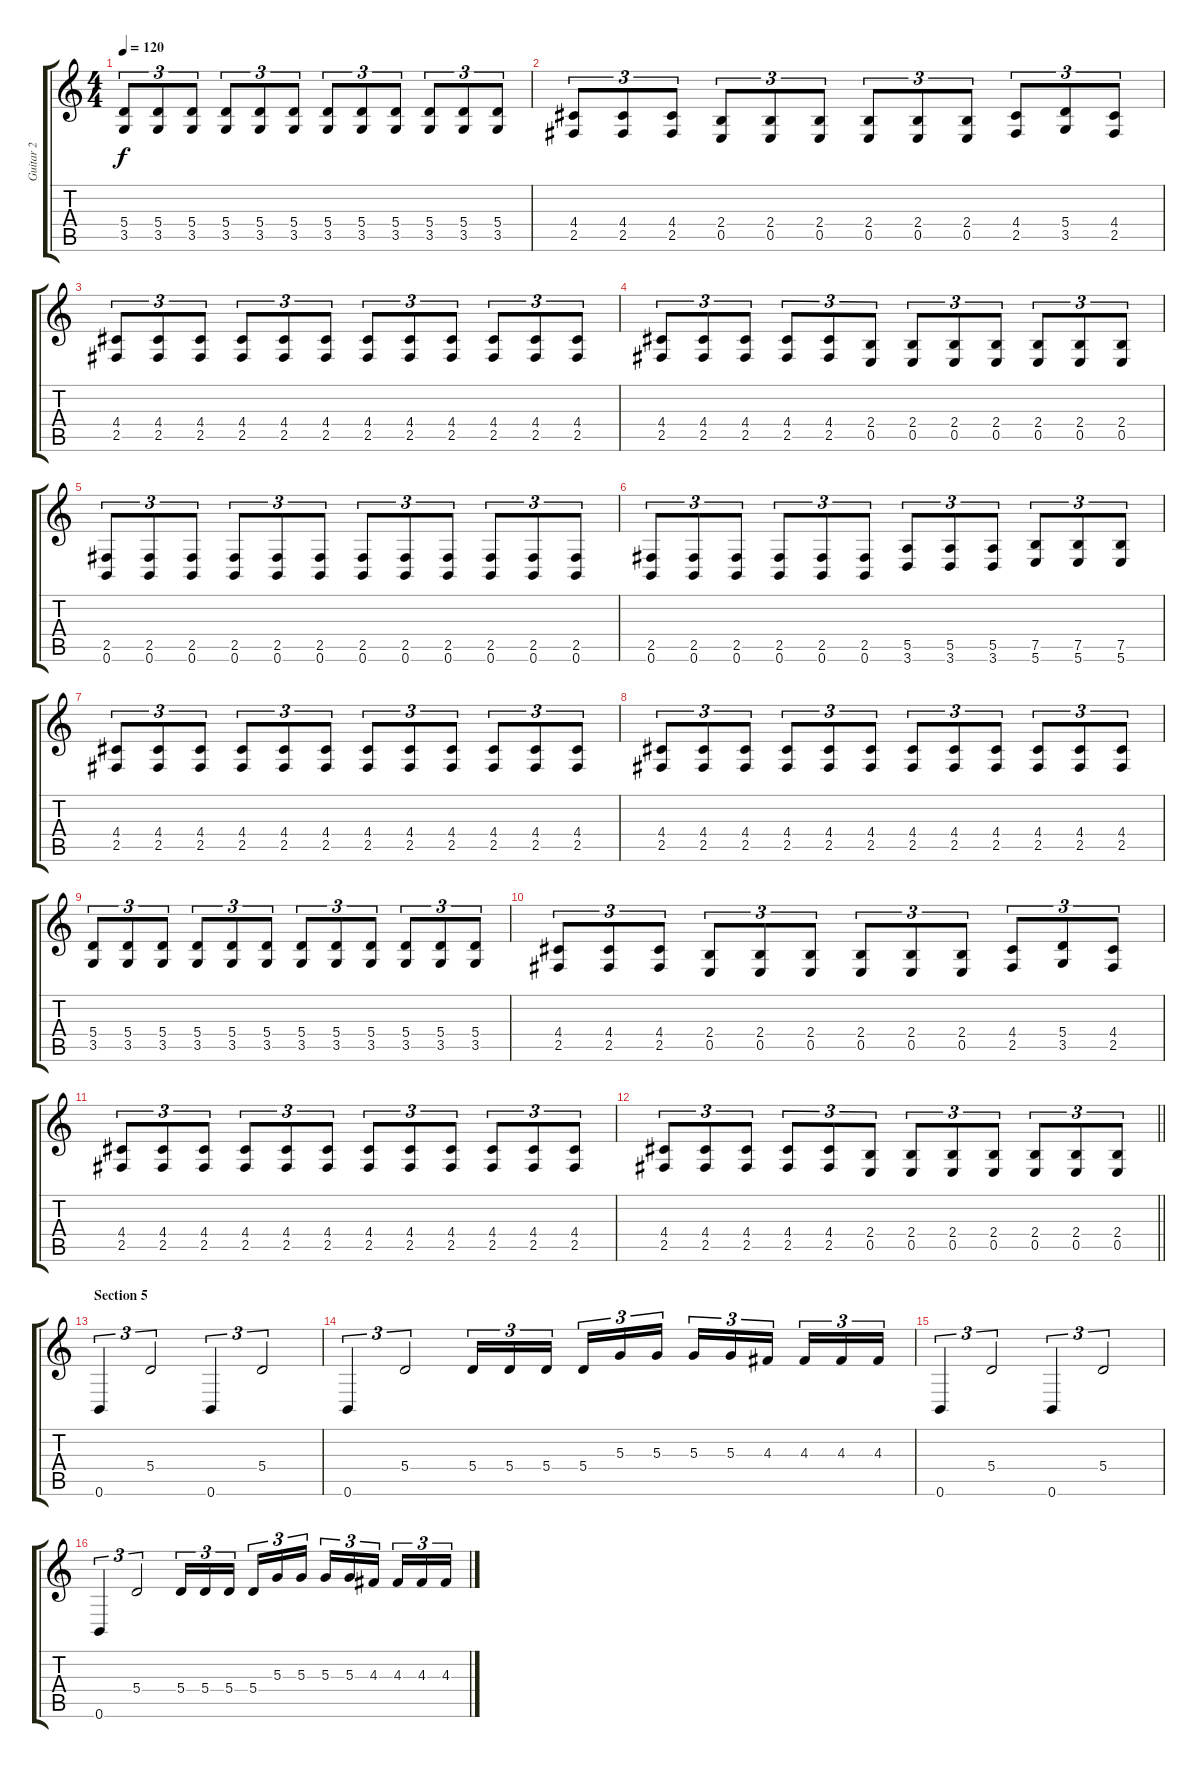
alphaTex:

\track ("Guitar 2" "Guitar 2") {instrument distortionguitar}
\staff {score tabs}
\tuning (B3 Gb3 D3 A2 E2 B1) {hide}
\ts (4 4)
\tempo 120
\clef g2
\ks c
(5.4 3.5).8{tu (3 2) dy f} (5.4 3.5).8{tu (3 2)} (5.4 3.5).8{tu (3 2)} (5.4 3.5).8{tu (3 2)} (5.4 3.5).8{tu (3 2)} (5.4 3.5).8{tu (3 2)} (5.4 3.5).8{tu (3 2)} (5.4 3.5).8{tu (3 2)} (5.4 3.5).8{tu (3 2)} (5.4 3.5).8{tu (3 2)} (5.4 3.5).8{tu (3 2)} (5.4 3.5).8{tu (3 2)} |
(4.4 2.5).8{tu (3 2)} (4.4 2.5).8{tu (3 2)} (4.4 2.5).8{tu (3 2)} (2.4 0.5).8{tu (3 2)} (2.4 0.5).8{tu (3 2)} (2.4 0.5).8{tu (3 2)} (2.4 0.5).8{tu (3 2)} (2.4 0.5).8{tu (3 2)} (2.4 0.5).8{tu (3 2)} (4.4 2.5).8{tu (3 2)} (5.4 3.5).8{tu (3 2)} (4.4 2.5).8{tu (3 2)} |
(4.4 2.5).8{tu (3 2)} (4.4 2.5).8{tu (3 2)} (4.4 2.5).8{tu (3 2)} (4.4 2.5).8{tu (3 2)} (4.4 2.5).8{tu (3 2)} (4.4 2.5).8{tu (3 2)} (4.4 2.5).8{tu (3 2)} (4.4 2.5).8{tu (3 2)} (4.4 2.5).8{tu (3 2)} (4.4 2.5).8{tu (3 2)} (4.4 2.5).8{tu (3 2)} (4.4 2.5).8{tu (3 2)} |
(4.4 2.5).8{tu (3 2)} (4.4 2.5).8{tu (3 2)} (4.4 2.5).8{tu (3 2)} (4.4 2.5).8{tu (3 2)} (4.4 2.5).8{tu (3 2)} (2.4 0.5).8{tu (3 2)} (2.4 0.5).8{tu (3 2)} (2.4 0.5).8{tu (3 2)} (2.4 0.5).8{tu (3 2)} (2.4 0.5).8{tu (3 2)} (2.4 0.5).8{tu (3 2)} (2.4 0.5).8{tu (3 2)} |
(2.5 0.6).8{tu (3 2)} (2.5 0.6).8{tu (3 2)} (2.5 0.6).8{tu (3 2)} (2.5 0.6).8{tu (3 2)} (2.5 0.6).8{tu (3 2)} (2.5 0.6).8{tu (3 2)} (2.5 0.6).8{tu (3 2)} (2.5 0.6).8{tu (3 2)} (2.5 0.6).8{tu (3 2)} (2.5 0.6).8{tu (3 2)} (2.5 0.6).8{tu (3 2)} (2.5 0.6).8{tu (3 2)} |
(2.5 0.6).8{tu (3 2)} (2.5 0.6).8{tu (3 2)} (2.5 0.6).8{tu (3 2)} (2.5 0.6).8{tu (3 2)} (2.5 0.6).8{tu (3 2)} (2.5 0.6).8{tu (3 2)} (5.5 3.6).8{tu (3 2)} (5.5 3.6).8{tu (3 2)} (5.5 3.6).8{tu (3 2)} (7.5 5.6).8{tu (3 2)} (7.5 5.6).8{tu (3 2)} (7.5 5.6).8{tu (3 2)} |
(4.4 2.5).8{tu (3 2)} (4.4 2.5).8{tu (3 2)} (4.4 2.5).8{tu (3 2)} (4.4 2.5).8{tu (3 2)} (4.4 2.5).8{tu (3 2)} (4.4 2.5).8{tu (3 2)} (4.4 2.5).8{tu (3 2)} (4.4 2.5).8{tu (3 2)} (4.4 2.5).8{tu (3 2)} (4.4 2.5).8{tu (3 2)} (4.4 2.5).8{tu (3 2)} (4.4 2.5).8{tu (3 2)} |
(4.4 2.5).8{tu (3 2)} (4.4 2.5).8{tu (3 2)} (4.4 2.5).8{tu (3 2)} (4.4 2.5).8{tu (3 2)} (4.4 2.5).8{tu (3 2)} (4.4 2.5).8{tu (3 2)} (4.4 2.5).8{tu (3 2)} (4.4 2.5).8{tu (3 2)} (4.4 2.5).8{tu (3 2)} (4.4 2.5).8{tu (3 2)} (4.4 2.5).8{tu (3 2)} (4.4 2.5).8{tu (3 2)} |
(5.4 3.5).8{tu (3 2)} (5.4 3.5).8{tu (3 2)} (5.4 3.5).8{tu (3 2)} (5.4 3.5).8{tu (3 2)} (5.4 3.5).8{tu (3 2)} (5.4 3.5).8{tu (3 2)} (5.4 3.5).8{tu (3 2)} (5.4 3.5).8{tu (3 2)} (5.4 3.5).8{tu (3 2)} (5.4 3.5).8{tu (3 2)} (5.4 3.5).8{tu (3 2)} (5.4 3.5).8{tu (3 2)} |
(4.4 2.5).8{tu (3 2)} (4.4 2.5).8{tu (3 2)} (4.4 2.5).8{tu (3 2)} (2.4 0.5).8{tu (3 2)} (2.4 0.5).8{tu (3 2)} (2.4 0.5).8{tu (3 2)} (2.4 0.5).8{tu (3 2)} (2.4 0.5).8{tu (3 2)} (2.4 0.5).8{tu (3 2)} (4.4 2.5).8{tu (3 2)} (5.4 3.5).8{tu (3 2)} (4.4 2.5).8{tu (3 2)} |
(4.4 2.5).8{tu (3 2)} (4.4 2.5).8{tu (3 2)} (4.4 2.5).8{tu (3 2)} (4.4 2.5).8{tu (3 2)} (4.4 2.5).8{tu (3 2)} (4.4 2.5).8{tu (3 2)} (4.4 2.5).8{tu (3 2)} (4.4 2.5).8{tu (3 2)} (4.4 2.5).8{tu (3 2)} (4.4 2.5).8{tu (3 2)} (4.4 2.5).8{tu (3 2)} (4.4 2.5).8{tu (3 2)} |
\barLineRight lightlight
(4.4 2.5).8{tu (3 2)} (4.4 2.5).8{tu (3 2)} (4.4 2.5).8{tu (3 2)} (4.4 2.5).8{tu (3 2)} (4.4 2.5).8{tu (3 2)} (2.4 0.5).8{tu (3 2)} (2.4 0.5).8{tu (3 2)} (2.4 0.5).8{tu (3 2)} (2.4 0.5).8{tu (3 2)} (2.4 0.5).8{tu (3 2)} (2.4 0.5).8{tu (3 2)} (2.4 0.5).8{tu (3 2)} |
\section ("" "Section 5")
0.6.4{tu (3 2)} 5.4.2{tu (3 2)} 0.6.4{tu (3 2)} 5.4.2{tu (3 2)} |
0.6.4{tu (3 2)} 5.4.2{tu (3 2)} 5.4.16{tu (3 2)} 5.4.16{tu (3 2)} 5.4.16{tu (3 2) beam splitsecondary} 5.4.16{tu (3 2)} 5.3.16{tu (3 2)} 5.3.16{tu (3 2)} 5.3.16{tu (3 2)} 5.3.16{tu (3 2)} 4.3.16{tu (3 2) beam splitsecondary} 4.3.16{tu (3 2)} 4.3.16{tu (3 2)} 4.3.16{tu (3 2)} |
0.6.4{tu (3 2)} 5.4.2{tu (3 2)} 0.6.4{tu (3 2)} 5.4.2{tu (3 2)} |
0.6.4{tu (3 2)} 5.4.2{tu (3 2)} 5.4.16{tu (3 2)} 5.4.16{tu (3 2)} 5.4.16{tu (3 2) beam splitsecondary} 5.4.16{tu (3 2)} 5.3.16{tu (3 2)} 5.3.16{tu (3 2)} 5.3.16{tu (3 2)} 5.3.16{tu (3 2)} 4.3.16{tu (3 2) beam splitsecondary} 4.3.16{tu (3 2)} 4.3.16{tu (3 2)} 4.3.16{tu (3 2)}
